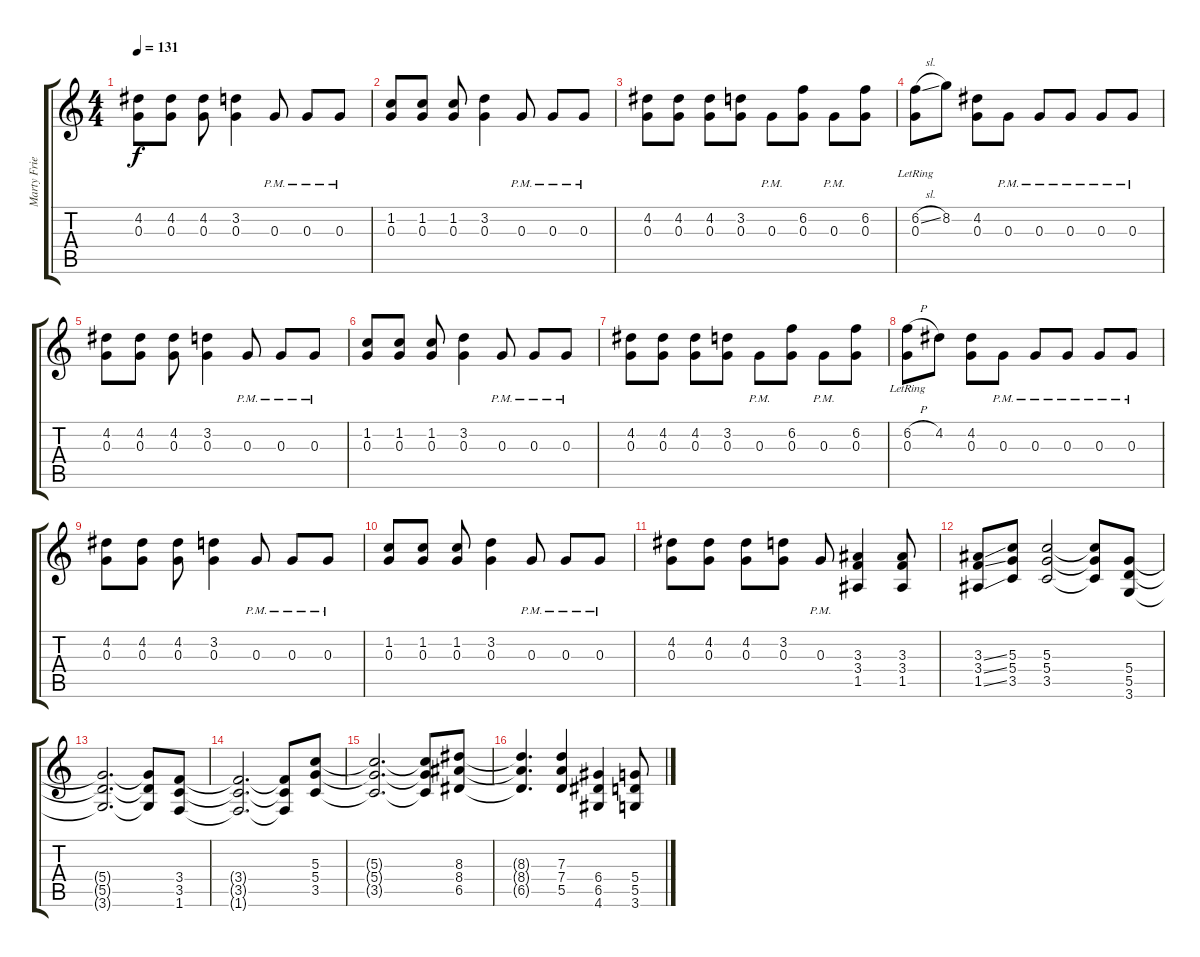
\track ("Marty Friedman" "Marty Frie") {instrument distortionguitar}
\staff {score tabs}
\tuning (E4 B3 G3 D3 A2 E2) {hide}
\ts (4 4)
\tempo 131
\clef g2
\ks c
(4.2 0.3).8{dy f} (4.2 0.3).8 (4.2 0.3).8 (3.2 0.3).4 0.3{pm}.8 0.3{pm}.8 0.3{pm}.8 |
(1.2 0.3).8 (1.2 0.3).8 (1.2 0.3).8 (3.2 0.3).4 0.3{pm}.8 0.3{pm}.8 0.3{pm}.8 |
(4.2 0.3).8 (4.2 0.3).8 (4.2 0.3).8 (3.2 0.3).8 0.3{pm}.8 (6.2 0.3).8 0.3{pm}.8 (6.2 0.3).8 |
(6.2{sl} 0.3{lr}).8 8.2.8 (4.2 0.3).8 0.3{pm}.8 0.3{pm}.8 0.3{pm}.8 0.3{pm}.8 0.3{pm}.8 |
(4.2 0.3).8 (4.2 0.3).8 (4.2 0.3).8 (3.2 0.3).4 0.3{pm}.8 0.3{pm}.8 0.3{pm}.8 |
(1.2 0.3).8 (1.2 0.3).8 (1.2 0.3).8 (3.2 0.3).4 0.3{pm}.8 0.3{pm}.8 0.3{pm}.8 |
(4.2 0.3).8 (4.2 0.3).8 (4.2 0.3).8 (3.2 0.3).8 0.3{pm}.8 (6.2 0.3).8 0.3{pm}.8 (6.2 0.3).8 |
(6.2{h} 0.3{lr}).8 4.2.8 (4.2 0.3).8 0.3{pm}.8 0.3{pm}.8 0.3{pm}.8 0.3{pm}.8 0.3{pm}.8 |
(4.2 0.3).8 (4.2 0.3).8 (4.2 0.3).8 (3.2 0.3).4 0.3{pm}.8 0.3{pm}.8 0.3{pm}.8 |
(1.2 0.3).8 (1.2 0.3).8 (1.2 0.3).8 (3.2 0.3).4 0.3{pm}.8 0.3{pm}.8 0.3{pm}.8 |
(4.2 0.3).8 (4.2 0.3).8 (4.2 0.3).8 (3.2 0.3).8 0.3{pm}.8 (3.3 3.4 1.5).4 (3.3 3.4 1.5).8 |
(3.3{ss} 3.4{ss} 1.5{ss}).8 (5.3 5.4 3.5).8 (5.3 5.4 3.5).2 (5.3{t} 5.4{t} 3.5{t}).8 (5.4 5.5 3.6).8 |
(5.4{t} 5.5{t} 3.6{t}).2{d} (5.4{t} 5.5{t} 3.6{t}).8 (3.4 3.5 1.6).8 |
(3.4{t} 3.5{t} 1.6{t}).2{d} (3.4{t} 3.5{t} 1.6{t}).8 (5.3 5.4 3.5).8 |
(5.3{t} 5.4{t} 3.5{t}).2{d} (5.3{t} 5.4{t} 3.5{t}).8 (8.3 8.4 6.5).8 |
(8.3{t} 8.4{t} 6.5{t}).4{d} (7.3 7.4 5.5).4 (6.4 6.5 4.6).4 (5.4 5.5 3.6).8
